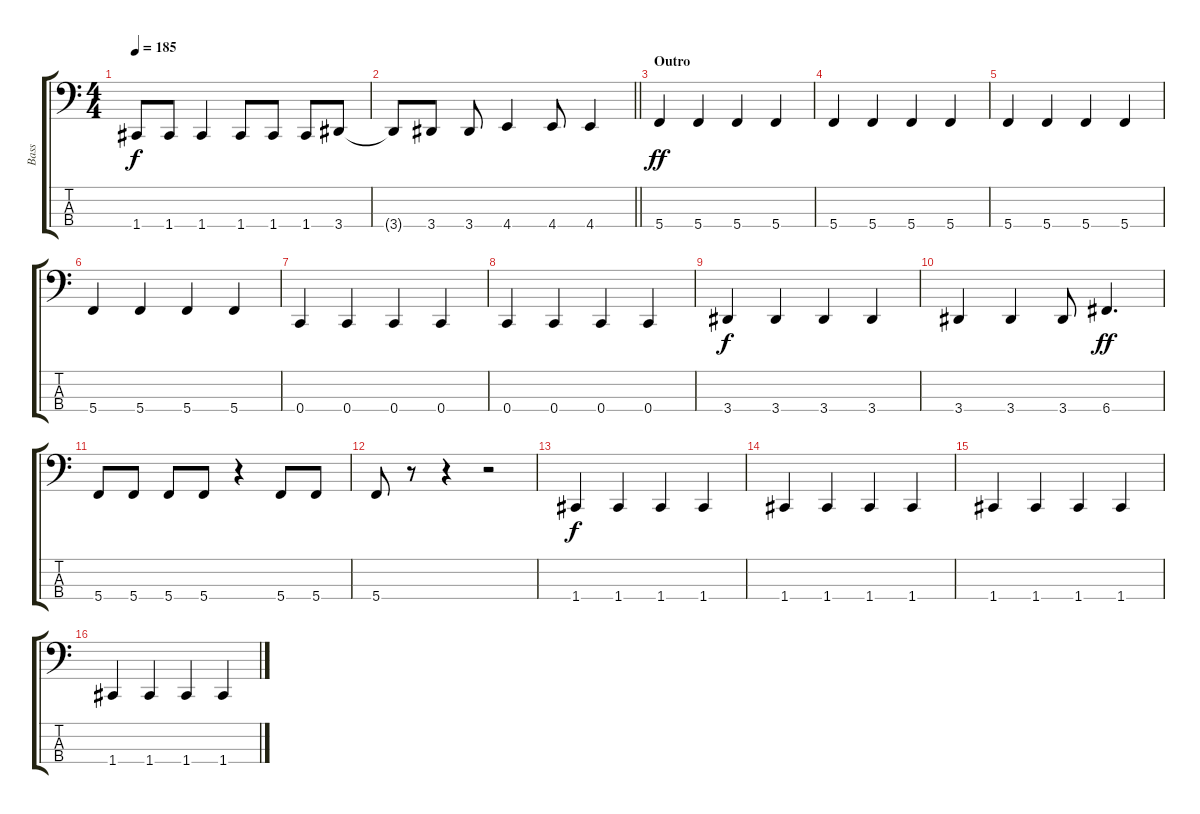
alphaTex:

\track ("Bass" "Bass") {instrument electricbassfinger}
\staff {score tabs}
\tuning (Eb2 Bb1 F1 C1) {hide}
\ts (4 4)
\tempo 185
\clef f4
\ks c
1.4{t}.8{dy f} 1.4.8 1.4.4 1.4.8 1.4.8 1.4.8 3.4.8 |
\barLineRight lightlight
3.4{t}.8 3.4.8 3.4.8 4.4.4 4.4.8 4.4.4 |
\section ("" "Outro")
5.4.4{dy ff} 5.4.4 5.4.4 5.4.4 |
5.4.4 5.4.4 5.4.4 5.4.4 |
5.4.4 5.4.4 5.4.4 5.4.4 |
5.4.4 5.4.4 5.4.4 5.4.4 |
0.4.4 0.4.4 0.4.4 0.4.4 |
0.4.4 0.4.4 0.4.4 0.4.4 |
3.4.4{dy f} 3.4.4 3.4.4 3.4.4 |
3.4.4 3.4.4 3.4.8 6.4.4{d dy ff} |
5.4.8 5.4.8 5.4.8 5.4.8 r.4 5.4.8 5.4.8 |
5.4.8 r.8 r.4 r.2 |
1.4.4{dy f} 1.4.4 1.4.4 1.4.4 |
1.4.4 1.4.4 1.4.4 1.4.4 |
1.4.4 1.4.4 1.4.4 1.4.4 |
1.4.4 1.4.4 1.4.4 1.4.4
